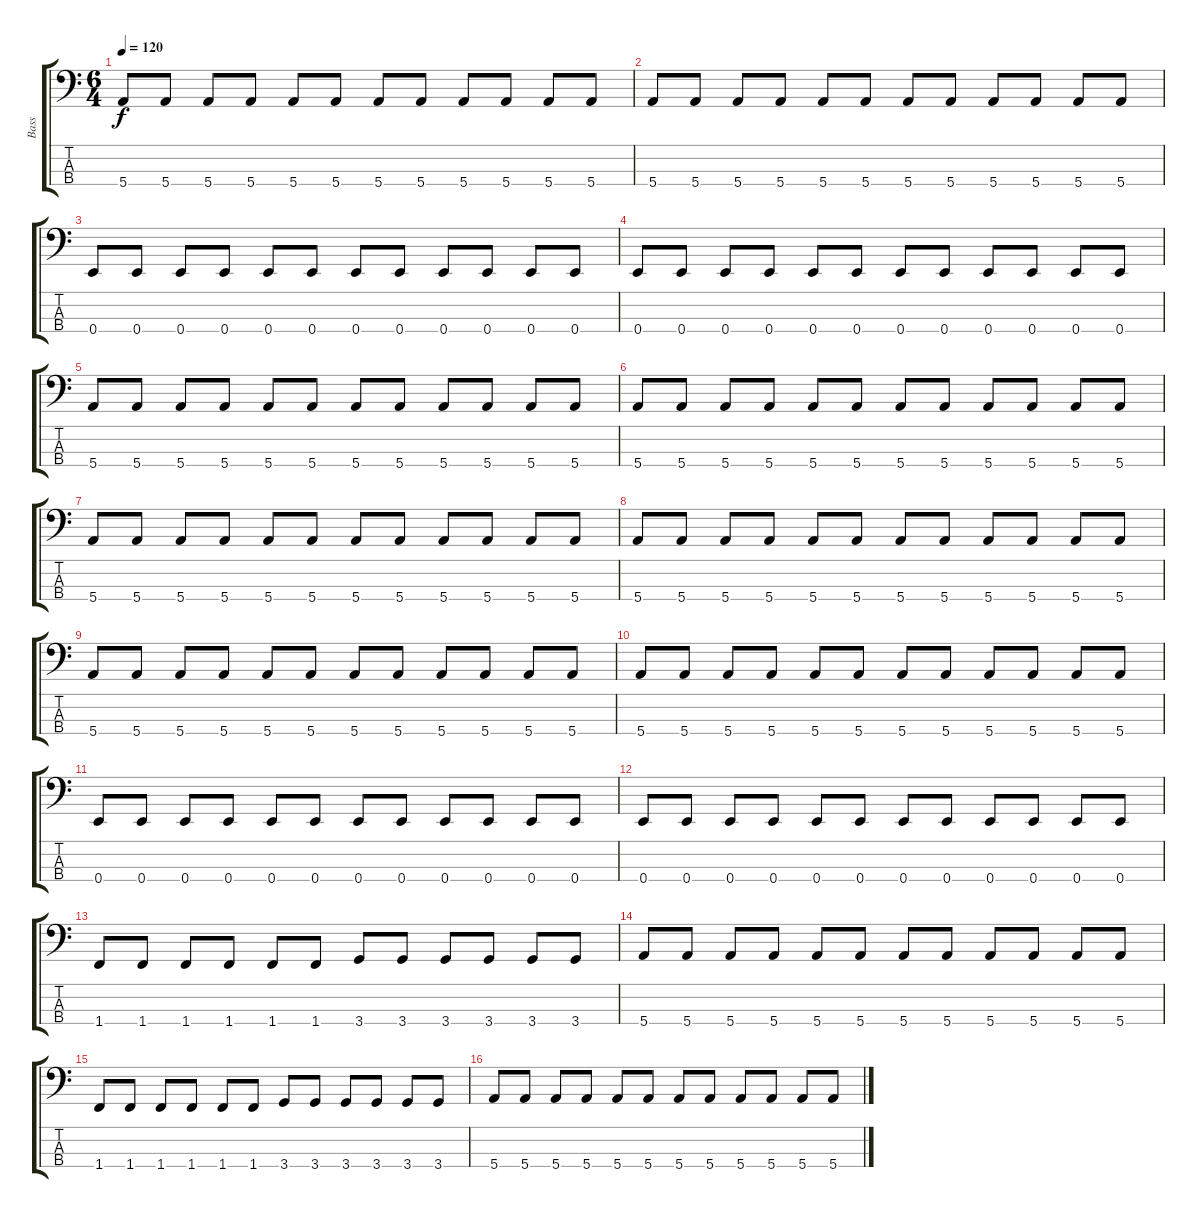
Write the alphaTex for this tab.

\track ("Bass" "Bass") {instrument electricbassfinger}
\staff {score tabs}
\tuning (G2 D2 A1 E1) {hide}
\ts (6 4)
\tempo 120
\clef f4
\ks c
5.4.8{dy f} 5.4.8 5.4.8 5.4.8 5.4.8 5.4.8 5.4.8 5.4.8 5.4.8 5.4.8 5.4.8 5.4.8 |
5.4.8 5.4.8 5.4.8 5.4.8 5.4.8 5.4.8 5.4.8 5.4.8 5.4.8 5.4.8 5.4.8 5.4.8 |
0.4.8 0.4.8 0.4.8 0.4.8 0.4.8 0.4.8 0.4.8 0.4.8 0.4.8 0.4.8 0.4.8 0.4.8 |
0.4.8 0.4.8 0.4.8 0.4.8 0.4.8 0.4.8 0.4.8 0.4.8 0.4.8 0.4.8 0.4.8 0.4.8 |
5.4.8 5.4.8 5.4.8 5.4.8 5.4.8 5.4.8 5.4.8 5.4.8 5.4.8 5.4.8 5.4.8 5.4.8 |
5.4.8 5.4.8 5.4.8 5.4.8 5.4.8 5.4.8 5.4.8 5.4.8 5.4.8 5.4.8 5.4.8 5.4.8 |
5.4.8 5.4.8 5.4.8 5.4.8 5.4.8 5.4.8 5.4.8 5.4.8 5.4.8 5.4.8 5.4.8 5.4.8 |
5.4.8 5.4.8 5.4.8 5.4.8 5.4.8 5.4.8 5.4.8 5.4.8 5.4.8 5.4.8 5.4.8 5.4.8 |
5.4.8 5.4.8 5.4.8 5.4.8 5.4.8 5.4.8 5.4.8 5.4.8 5.4.8 5.4.8 5.4.8 5.4.8 |
5.4.8 5.4.8 5.4.8 5.4.8 5.4.8 5.4.8 5.4.8 5.4.8 5.4.8 5.4.8 5.4.8 5.4.8 |
0.4.8 0.4.8 0.4.8 0.4.8 0.4.8 0.4.8 0.4.8 0.4.8 0.4.8 0.4.8 0.4.8 0.4.8 |
0.4.8 0.4.8 0.4.8 0.4.8 0.4.8 0.4.8 0.4.8 0.4.8 0.4.8 0.4.8 0.4.8 0.4.8 |
1.4.8 1.4.8 1.4.8 1.4.8 1.4.8 1.4.8 3.4.8 3.4.8 3.4.8 3.4.8 3.4.8 3.4.8 |
5.4.8 5.4.8 5.4.8 5.4.8 5.4.8 5.4.8 5.4.8 5.4.8 5.4.8 5.4.8 5.4.8 5.4.8 |
1.4.8 1.4.8 1.4.8 1.4.8 1.4.8 1.4.8 3.4.8 3.4.8 3.4.8 3.4.8 3.4.8 3.4.8 |
5.4.8 5.4.8 5.4.8 5.4.8 5.4.8 5.4.8 5.4.8 5.4.8 5.4.8 5.4.8 5.4.8 5.4.8
